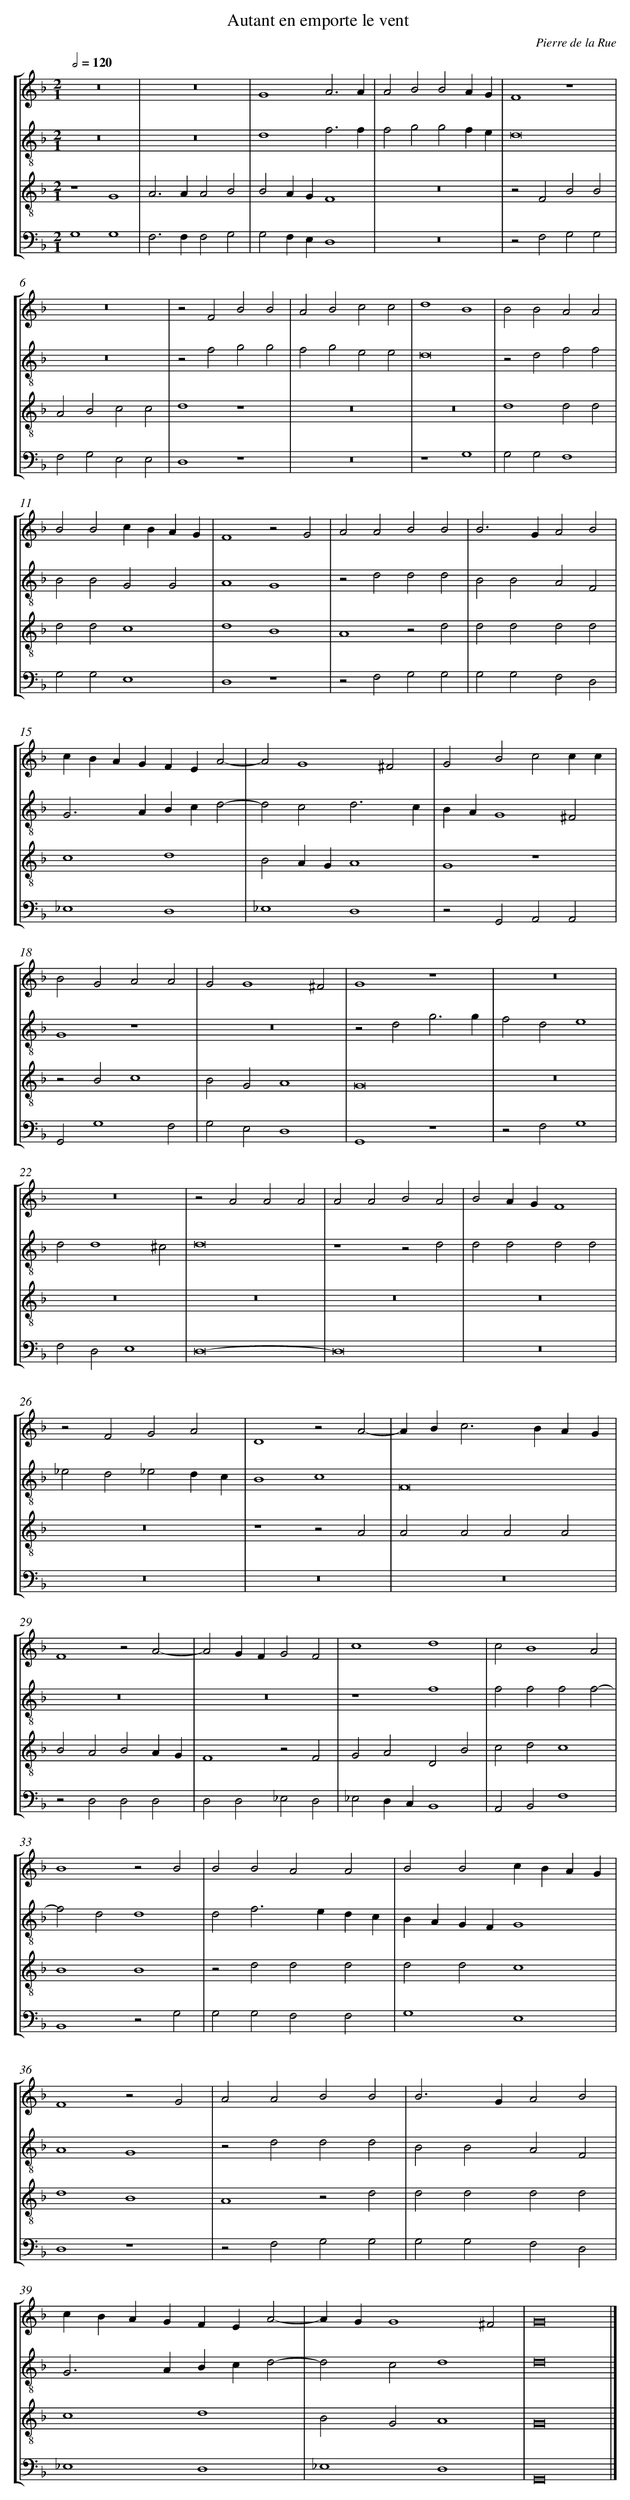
X:1
T: Autant en emporte le vent
C: Pierre de la Rue
L: 1/4
M: 2/1
Q: 1/2=120
%%staves [1 2 3 4]
V: 1 clef=treble
V: 2 clef=treble-8
V: 3 clef=treble-8
V: 4 clef=bass
K: F
[V:1] z8 |
[V:2] z8 |
[V:3] z4G4 |
[V:4] G,4G,4 |
[V:1] z8 |
[V:2] z8 |
[V:3] A3AA2B2 |
[V:4] F,3F,F,2G,2 |
[V:1] G4A3A |
[V:2] d4f3f |
[V:3] B2AGF4 |
[V:4] G,2F,E,D,4 |
[V:1] A2B2B2AG |
[V:2] f2g2g2fe |
[V:3] z8 |
[V:4] z8 |
[V:1] F4z4 |
[V:2] d8 |
[V:3] z2F2B2B2 |
[V:4] z2F,2G,2G,2 |
[V:1] z8 |
[V:2] z8 |
[V:3] A2B2c2c2 |
[V:4] F,2G,2E,2E,2 |
[V:1] z2F2B2B2 |
[V:2] z2f2g2g2 |
[V:3] d4z4 |
[V:4] D,4z4 |
[V:1] A2B2c2c2 |
[V:2] f2g2e2e2 |
[V:3] z8 |
[V:4] z8 |
[V:1] d4B4 |
[V:2] d8 |
[V:3] z8 |
[V:4] z4G,4 |
[V:1] B2B2A2A2 |
[V:2] z2d2f2f2 |
[V:3] d4d2d2 |
[V:4] G,2G,2F,4 |
[V:1] B2B2cBAG |
[V:2] B2B2G2G2 |
[V:3] d2d2c4 |
[V:4] G,2G,2E,4 |
[V:1] F4z2G2 |
[V:2] A4G4 |
[V:3] d4B4 |
[V:4] D,4z4 |
[V:1] A2A2B2B2 |
[V:2] z2d2d2d2 |
[V:3] A4z2d2 |
[V:4] z2F,2G,2G,2 |
[V:1] B3GA2B2 |
[V:2] B2B2A2F2 |
[V:3] d2d2d2d2 |
[V:4] G,2G,2F,2D,2 |
[V:1] cBAGFEA2- |
[V:2] G3ABcd2- |
[V:3] c4d4 |
[V:4] _E,4D,4 |
[V:1] A2G4^F2 |
[V:2] d2c2d3c |
[V:3] B2AGA4 |
[V:4] _E,4D,4 |
[V:1] G2B2c2cc |
[V:2] BAG4^F2 |
[V:3] G4z4 |
[V:4] z2G,,2A,,2A,,2 |
[V:1] B2G2A2A2 |
[V:2] G4z4 |
[V:3] z2B2c4 |
[V:4] G,,2G,4F,2 |
[V:1] G2G4^F2 |
[V:2] z8 |
[V:3] B2G2A4 |
[V:4] G,2E,2D,4 |
[V:1] G4z4 |
[V:2] z2d2g3g |
[V:3] G8 |
[V:4] G,,4z4 |
[V:1] z8 |
[V:2] f2d2e4 |
[V:3] z8 |
[V:4] z2F,2G,4 |
[V:1] z8 |
[V:2] d2d4^c2 |
[V:3] z8 |
[V:4] F,2D,2E,4 |
[V:1] z2A2A2A2 |
[V:2] d8 |
[V:3] z8 |
[V:4] D,8- |
[V:1] A2A2B2A2 |
[V:2] z4z2d2 |
[V:3] z8 |
[V:4] D,8 |
[V:1] B2AGF4 |
[V:2] d2d2d2d2 |
[V:3] z8 |
[V:4] z8 |
[V:1] z2F2G2A2 |
[V:2] _e2d2_e2dc |
[V:3] z8 |
[V:4] z8 |
[V:1] D4z2A2- |
[V:2] B4c4 |
[V:3] z4z2A2 |
[V:4] z8 |
[V:1] ABc3BAG |
[V:2] F8 |
[V:3] A2A2A2A2 |
[V:4] z8 |
[V:1] F4z2A2- |
[V:2] z8 |
[V:3] B2A2B2AG |
[V:4] z2D,2D,2D,2 |
[V:1] A2GFG2F2 |
[V:2] z8 |
[V:3] F4z2F2 |
[V:4] D,2D,2_E,2D,2 |
[V:1] c4d4 |
[V:2] z4f4 |
[V:3] G2A2D2B2 |
[V:4] _E,2D,C,B,,4 |
[V:1] c2B4A2 |
[V:2] f2f2f2f2- |
[V:3] c2d2c4 |
[V:4] A,,2B,,2F,4 |
[V:1] B4z2B2 |
[V:2] f2d2d4 |
[V:3] B4B4 |
[V:4] B,,4z2G,2 |
[V:1] B2B2A2A2 |
[V:2] d2f3edc |
[V:3] z2d2d2d2 |
[V:4] G,2G,2F,2F,2 |
[V:1] B2B2cBAG |
[V:2] BAGFG4 |
[V:3] d2d2c4 |
[V:4] G,4E,4 |
[V:1] F4z2G2 |
[V:2] A4G4 |
[V:3] d4B4 |
[V:4] D,4z4 |
[V:1] A2A2B2B2 |
[V:2] z2d2d2d2 |
[V:3] A4z2d2 |
[V:4] z2F,2G,2G,2 |
[V:1] B3GA2B2 |
[V:2] B2B2A2F2 |
[V:3] d2d2d2d2 |
[V:4] G,2G,2F,2D,2 |
[V:1] cBAGFEA2- |
[V:2] G3ABcd2- |
[V:3] c4d4 |
[V:4] _E,4D,4 |
[V:1] AGG4^F2 |
[V:2] d2c2d4 |
[V:3] B2G2A4 |
[V:4] _E,4D,4 |
[V:1] G8 |]
[V:2] d8 |]
[V:3] G8 |]
[V:4] G,,8 |]
